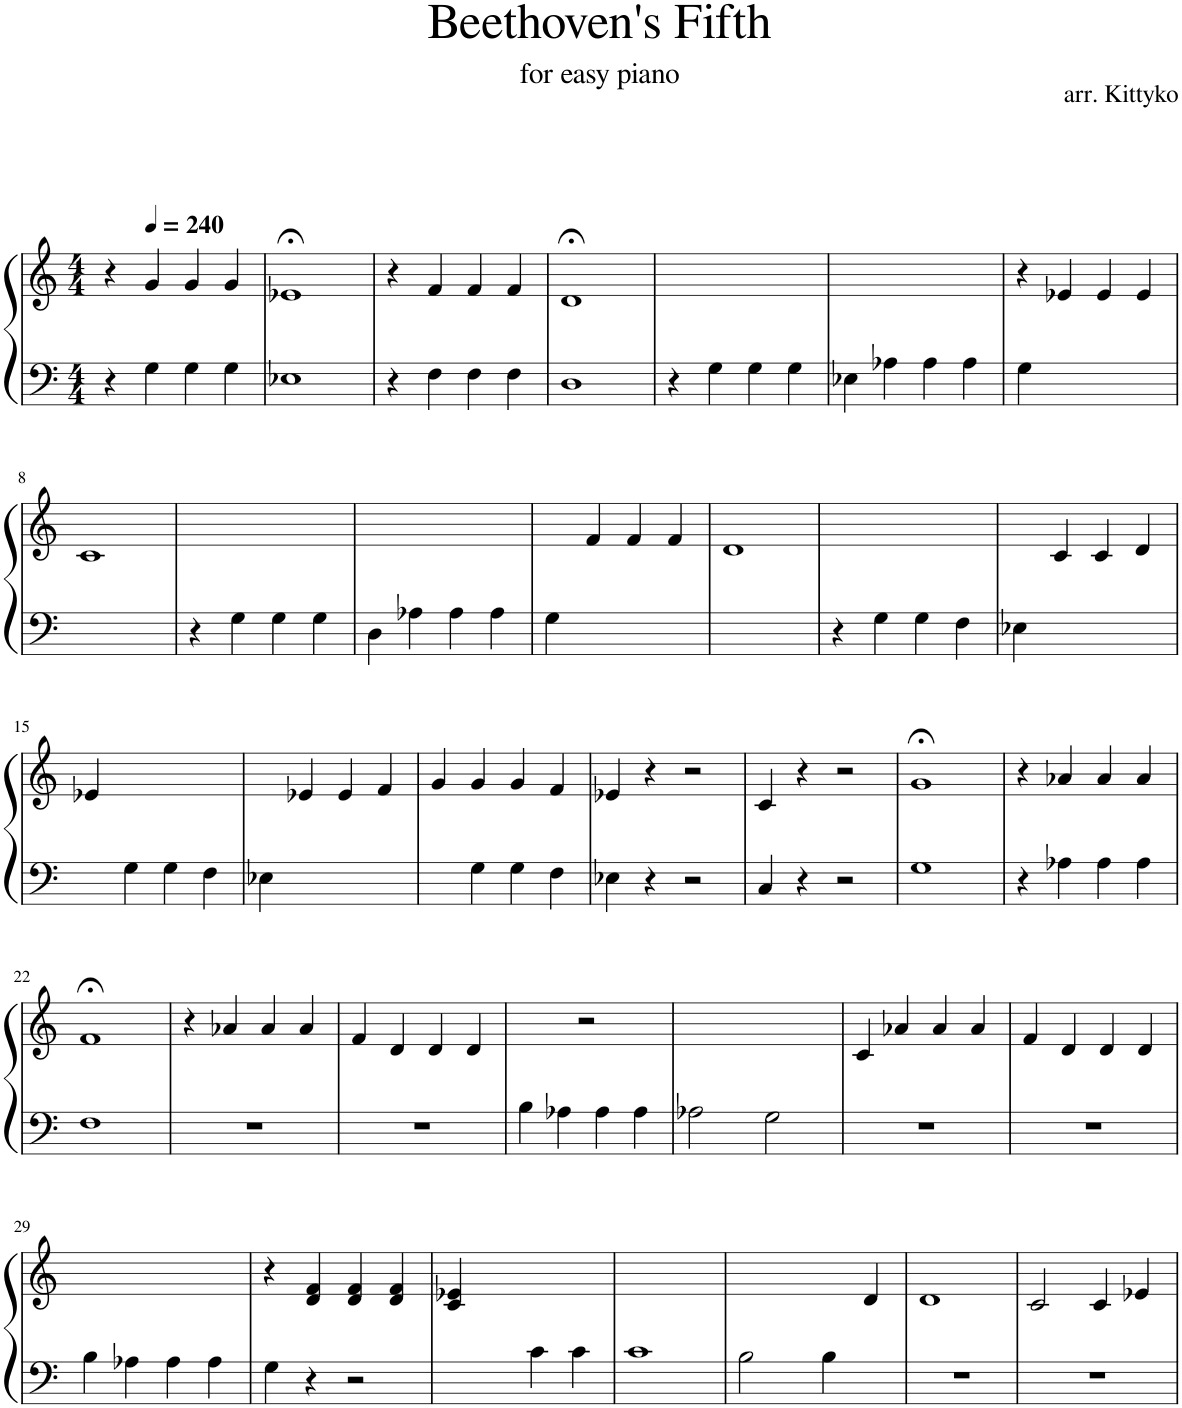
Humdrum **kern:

**kern	**kern
*part1	*part1
*staff2	*staff1
*I"Piano	*
*I'Pno.	*
*clefF4	*clefG2
*k[]	*k[]
*M4/4	*M4/4
=1	=1
4r	4r
*	*MM240
4G\	4g/
4G\	4g/
4G\	4g/
=2	=2
1E-X	1e-X;<
=3	=3
4r	4r
4F\	4f/
4F\	4f/
4F\	4f/
=4	=4
1D	1d;<
=5	=5
4r	1ryy
4G\	.
4G\	.
4G\	.
=6	=6
4E-X\	1ryy
4A-X\	.
4A-\	.
4A-\	.
=7	=7
4G\	4r
4ryy	4e-X/
2ryy	4e-/
.	4e-/
!!LO:LB:g=z
=8	=8
1ryy	1c
=9	=9
4r	4ryy
4G\	4ryy
4G\	2ryy
4G\	.
=10	=10
4D\	1ryy
4A-X\	.
4A-\	.
4A-\	.
=11	=11
4G\	4ryy
4ryy	4f/
2ryy	4f/
.	4f/
=12	=12
1ryy	1d
=13	=13
4r	1ryy
4G\	.
4G\	.
4F\	.
=14	=14
4E-X\	4ryy
4ryy	4c/
2ryy	4c/
.	4d/
!!LO:LB:g=z
=15	=15
4ryy	4e-X/
4G\	4ryy
4G\	2ryy
4F\	.
=16	=16
4E-X\	4ryy
4ryy	4e-X/
2ryy	4e-/
.	4f/
=17	=17
4ryy	4g/
4G\	4g/
4G\	4g/
4F\	4f/
=18	=18
4E-X\	4e-X/
4r	4r
2r	2r
=19	=19
4C/	4c/
4r	4r
2r	2r
=20	=20
1G	1g;<
=21	=21
4r	4r
4A-X\	4a-X/
4A-\	4a-/
4A-\	4a-/
!!LO:LB:g=z
=22	=22
1F	1f;<
=23	=23
1r	4r
.	4a-X/
.	4a-/
.	4a-/
=24	=24
1r	4f/
.	4d/
.	4d/
.	4d/
=25	=25
4B\	4ryy
4A-X\	4ryy
4A-\	2r
4A-\	.
=26	=26
2A-X\	4ryy
.	4ryy
2G\	4ryy
.	4ryy
=27	=27
1r	4c/
.	4a-X/
.	4a-/
.	4a-/
=28	=28
1r	4f/
.	4d/
.	4d/
.	4d/
!!LO:LB:g=z
=29	=29
4B\	4ryy
4A-X\	4ryy
4A-\	2ryy
4A-\	.
=30	=30
4G\	4r
4r	4d/ 4f/
2r	4d/ 4f/
.	4d/ 4f/
=31	=31
4ryy	4c/ 4e-X/
4ryy	4ryy
4c\	2ryy
4c\	.
=32	=32
1c	1ryy
=33	=33
2B\	4ryy
.	4ryy
4B\	4ryy
4ryy	4d/
=34	=34
1r	1d
=35	=35
1r	2c/
.	4c/
.	4e-X/
=	=
*-	*-
